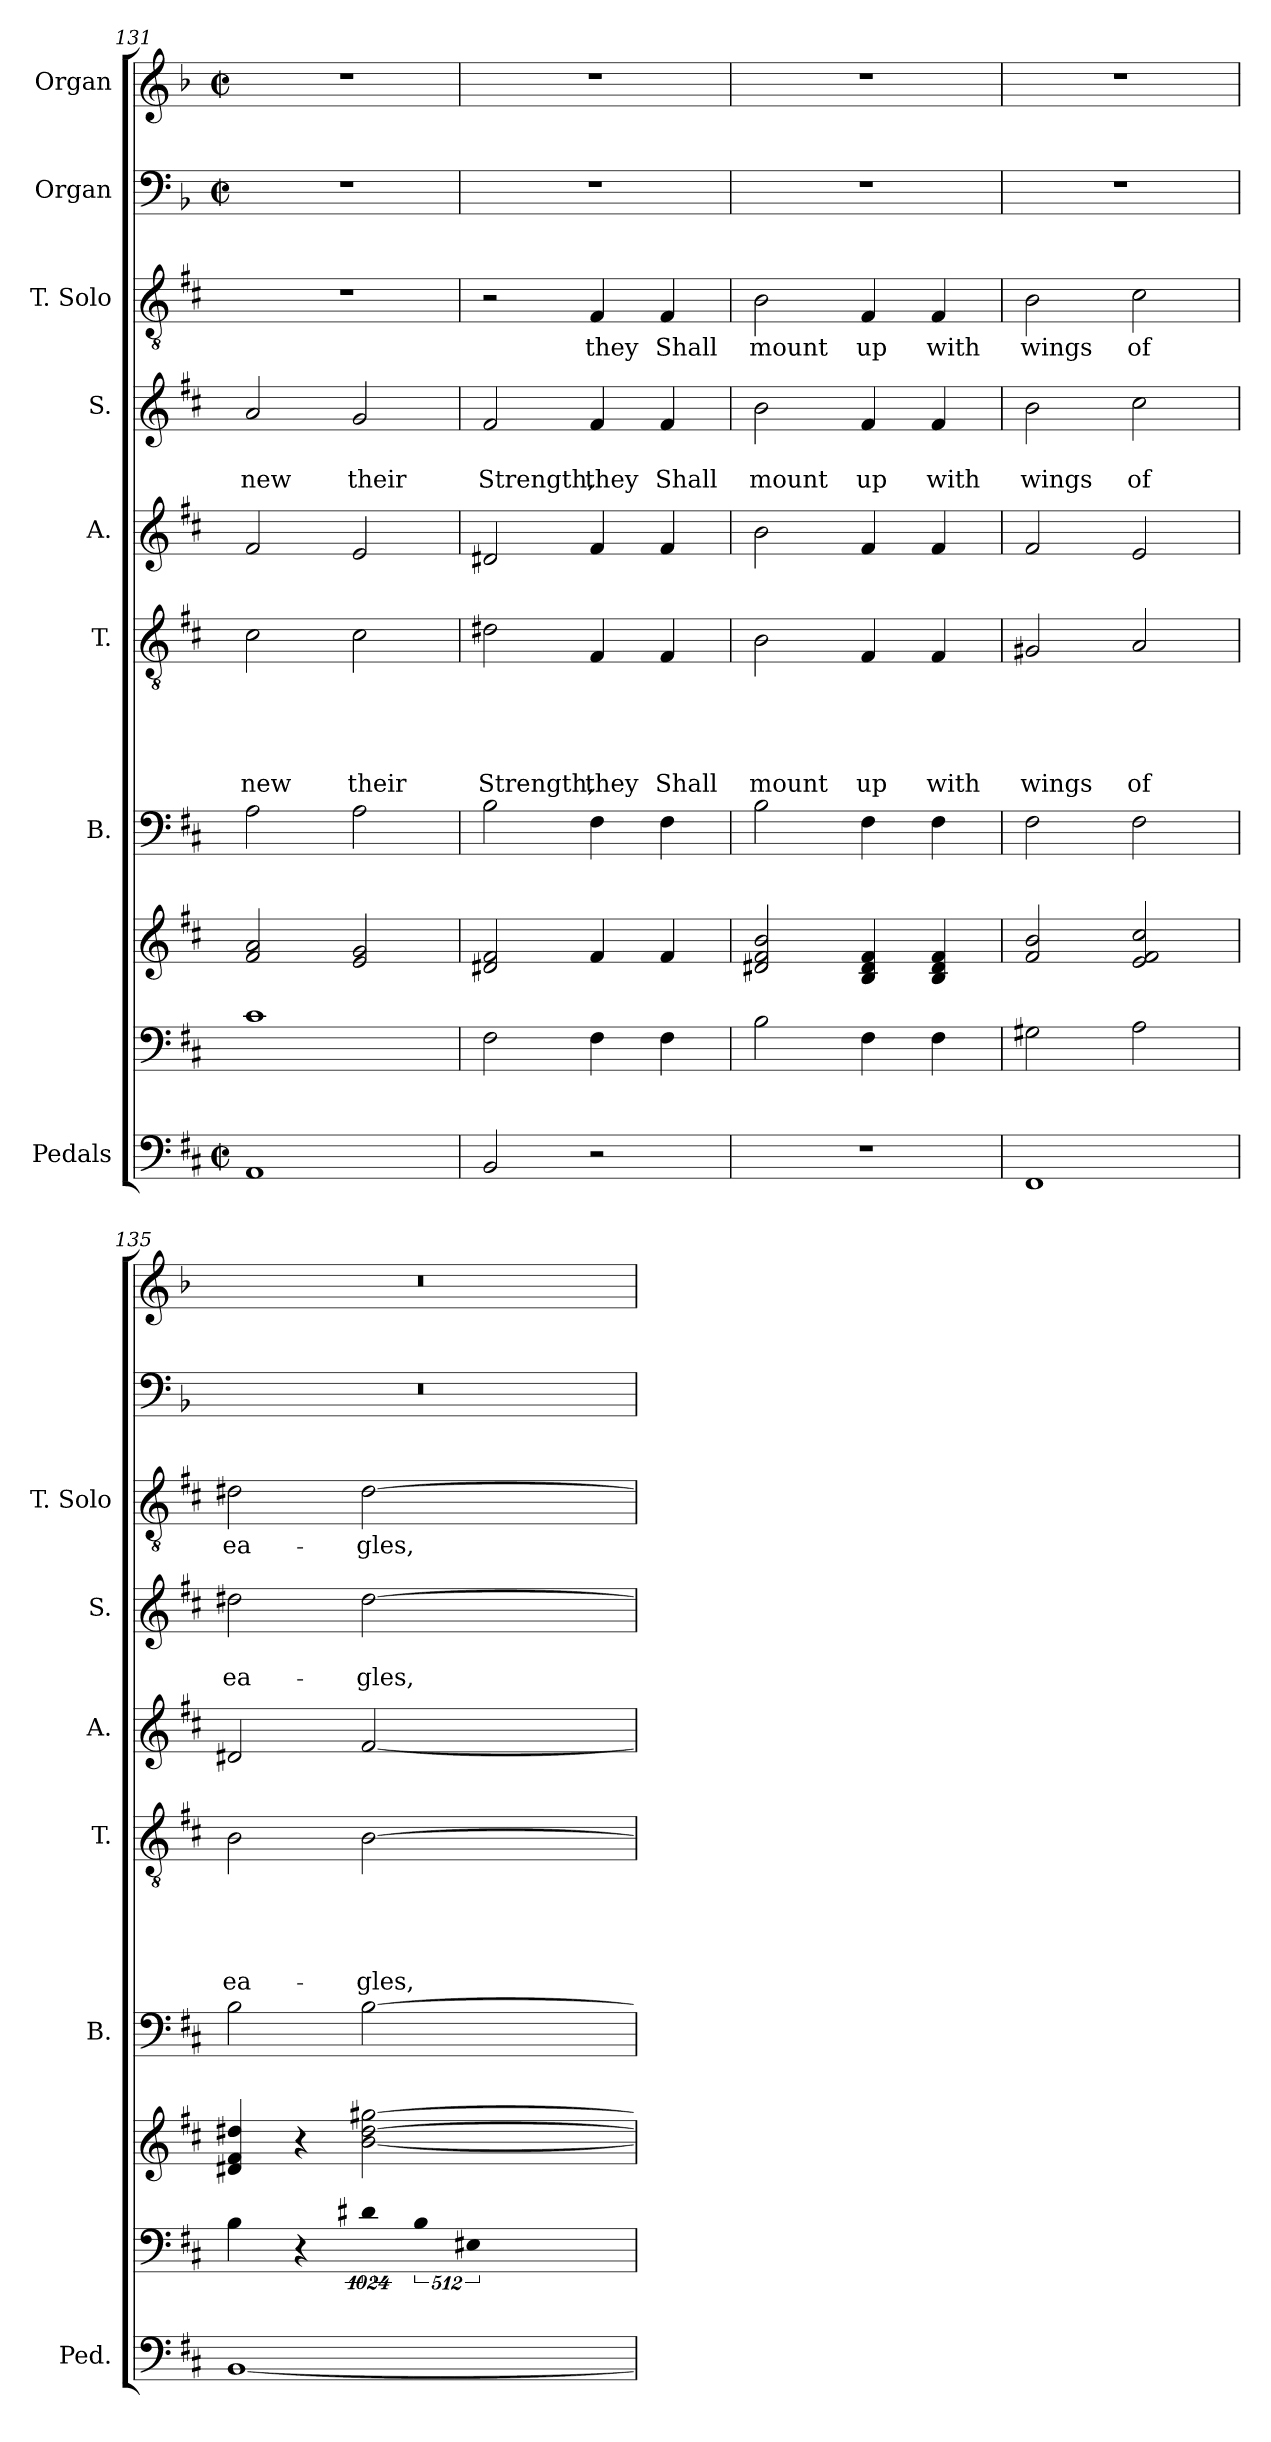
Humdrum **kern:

**kern	**kern	**kern	**kern	**kern	**text	**text	**text	**text	**text	**kern	**kern	**text	**text	**kern	**text	**kern	**kern
*part10	*part9	*part8	*part7	*part6	*part6	*part6	*part6	*part6	*part6	*part5	*part4	*part4	*part4	*part3	*part3	*part2	*part1
*staff10	*staff9	*staff8	*staff7	*staff6	*staff6	*staff6	*staff6	*staff6	*staff6	*staff5	*staff4	*staff4	*staff4	*staff3	*staff3	*staff2	*staff1
*I"Pedals	*	*	*I"B.	*I"T.	*	*	*	*	*	*I"A.	*I"S.	*	*	*I"T. Solo	*	*I"Organ	*I"Organ
*I'Ped.	*	*	*I'B.	*I'T.	*	*	*	*	*	*I'A.	*I'S.	*	*	*I'T. Solo	*	*	*
*clefF4	*clefF4	*clefG2	*clefF4	*clefGv2	*	*	*	*	*	*clefG2	*clefG2	*	*	*clefGv2	*	*clefF4	*clefG2
*k[f#c#]	*k[f#c#]	*k[f#c#]	*k[f#c#]	*k[f#c#]	*	*	*	*	*	*k[f#c#]	*k[f#c#]	*	*	*k[f#c#]	*	*k[b-]	*k[b-]
*D:	*D:	*D:	*D:	*D:	*	*	*	*	*	*D:	*D:	*	*	*D:	*	*F:	*F:
*M2/2	*	*	*	*	*	*	*	*	*	*	*	*	*	*	*	*M2/2	*M2/2
*met(c|)	*	*	*	*	*	*	*	*	*	*	*	*	*	*	*	*met(c|)	*met(c|)
=131	=131	=131	=131	=131	=131	=131	=131	=131	=131	=131	=131	=131	=131	=131	=131	=131	=131
!	!	!	!	!	!	!	!	!	!LO:LY:b	!	!	!	!LO:LY:b	!	!	!	!
1AA	1c#	2f#/ 2a/	2A\	2c#\	.	.	.	.	-new	2f#/	2a/	.	-new	1r	.	1r	1r
!	!	!	!	!	!	!	!	!	!LO:LY:b	!	!	!	!LO:LY:b	!	!	!	!
.	.	2e/ 2g/	2A\	2c#\	.	.	.	.	their	2e/	2g/	.	their	.	.	.	.
!!LO:LB:g=z
=132	=132	=132	=132	=132	=132	=132	=132	=132	=132	=132	=132	=132	=132	=132	=132	=132	=132
!	!	!	!	!	!	!	!	!	!LO:LY:b	!	!	!	!LO:LY:b	!	!	!	!
2BB/	2F#\	2d#X/ 2f#/	2B\	2d#X\	.	.	.	.	Strength,	2d#X/	2f#/	.	Strength,	2r	.	1r	1r
!	!	!	!	!	!	!	!	!	!LO:LY:b	!	!	!	!LO:LY:b	!	!LO:LY:b	!	!
2r	4F#\	4f#/	4F#\	4F#/	.	.	.	.	they	4f#/	4f#/	.	they	4F#/	they	.	.
!	!	!	!	!	!	!	!	!	!LO:LY:b	!	!	!	!LO:LY:b	!	!LO:LY:b	!	!
.	4F#\	4f#/	4F#\	4F#/	.	.	.	.	Shall	4f#/	4f#/	.	Shall	4F#/	Shall	.	.
=133	=133	=133	=133	=133	=133	=133	=133	=133	=133	=133	=133	=133	=133	=133	=133	=133	=133
!	!	!	!	!	!	!	!	!	!LO:LY:b	!	!	!	!LO:LY:b	!	!LO:LY:b	!	!
1r	2B\	2d#X/ 2f#/ 2b/	2B\	2B\	.	.	.	.	mount	2b\	2b\	.	mount	2B\	mount	1r	1r
!	!	!	!	!	!	!	!	!	!LO:LY:b	!	!	!	!LO:LY:b	!	!LO:LY:b	!	!
.	4F#\	4B/ 4d#/ 4f#/	4F#\	4F#/	.	.	.	.	up	4f#/	4f#/	.	up	4F#/	up	.	.
!	!	!	!	!	!	!	!	!	!LO:LY:b	!	!	!	!LO:LY:b	!	!LO:LY:b	!	!
.	4F#\	4B/ 4d#/ 4f#/	4F#\	4F#/	.	.	.	.	with	4f#/	4f#/	.	with	4F#/	with	.	.
=134	=134	=134	=134	=134	=134	=134	=134	=134	=134	=134	=134	=134	=134	=134	=134	=134	=134
!	!	!	!	!	!	!	!	!	!LO:LY:b	!	!	!	!LO:LY:b	!	!LO:LY:b	!	!
1FF#	2G#X\	2f#/ 2b/	2F#\	2G#X/	.	.	.	.	wings	2f#/	2b\	.	wings	2B\	wings	1r	1r
!	!	!	!	!	!	!	!	!	!LO:LY:b	!	!	!	!LO:LY:b	!	!LO:LY:b	!	!
.	2A\	2e/ 2f#/ 2cc#/	2F#\	2A/	.	.	.	.	of	2e/	2cc#\	.	of	2c#\	of	.	.
=135	=135	=135	=135	=135	=135	=135	=135	=135	=135	=135	=135	=135	=135	=135	=135	=135	=135
!	!	!	!	!	!	!	!	!	!LO:LY:b	!	!	!	!LO:LY:b	!	!LO:LY:b	!	!
[<1BB	4B\	4d#X/ 4f#/ 4dd#X/	2B\	2B\	.	.	.	.	ea-	2d#X/	2dd#X\	.	ea-	2d#X\	ea-	1r	1r
.	4r	4r	.	.	.	.	.	.	.	.	.	.	.	.	.	.	.
!	!LO:N:vis=4	!	!	!	!	!	!	!	!LO:LY:b	!	!	!	!LO:LY:b	!	!LO:LY:b	!	!
.	4096%683d#X\	[<2b\ [>2dd#\ [>2gg#X\	[>2B\	[>2B\	.	.	.	.	-gles,	[<2f#/	[>2dd#\	.	-gles,	[>2d#\	-gles,	.	.
!	!LO:N:vis=4	!	!	!	!	!	!	!	!	!	!	!	!	!	!	!	!
.	2048%341B\	.	.	.	.	.	.	.	.	.	.	.	.	.	.	.	.
!	!LO:N:vis=4	!	!	!	!	!	!	!	!	!	!	!	!	!	!	!	!
.	4096%683E#X\	.	.	.	.	.	.	.	.	.	.	.	.	.	.	.	.
=	=	=	=	=	=	=	=	=	=	=	=	=	=	=	=	=	=
*-	*-	*-	*-	*-	*-	*-	*-	*-	*-	*-	*-	*-	*-	*-	*-	*-	*-
